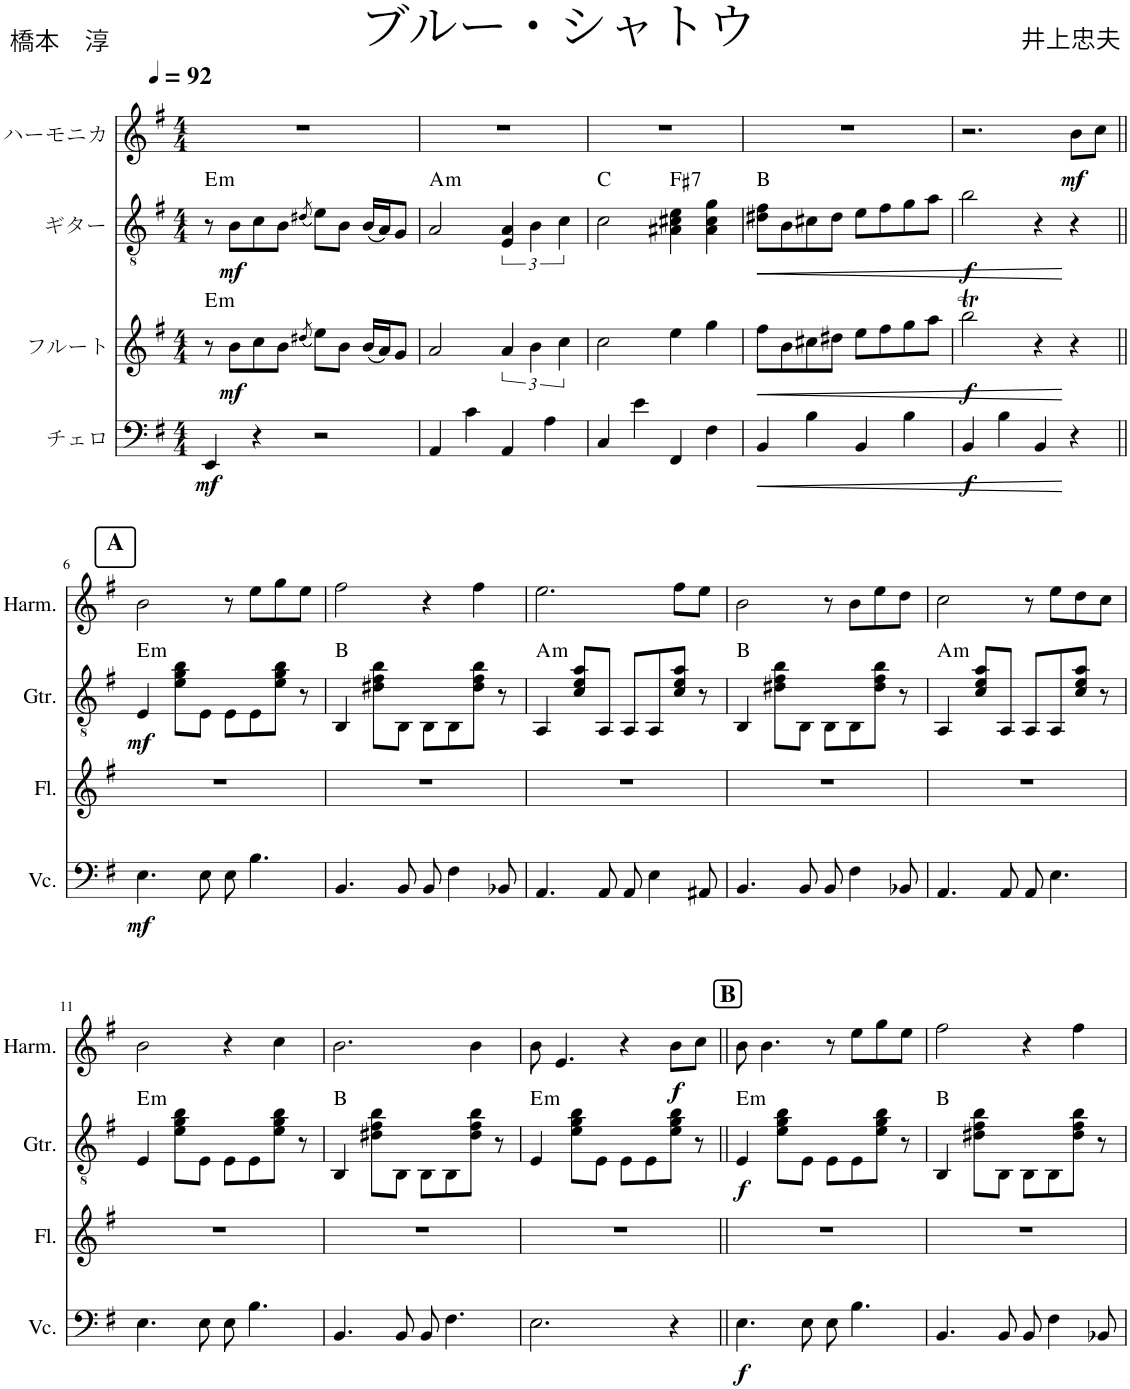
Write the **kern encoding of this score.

**kern	**dynam	**kern	**dynam	**harte	**kern	**dynam	**harte	**kern	**dynam
*part4	*part4	*part3	*part3	*part3	*part2	*part2	*part2	*part1	*part1
*staff4	*staff4	*staff3	*staff3	*	*staff2	*staff2	*	*staff1	*staff1
*I"チェロ	*	*I"フルート	*	*	*I"ギター	*	*	*I"ハーモニカ	*
*clefF4	*	*clefG2	*	*	*clefGv2	*	*	*clefG2	*
*k[f#]	*	*k[f#]	*	*	*k[f#]	*	*	*k[f#]	*
*M4/4	*	*M4/4	*	*	*M4/4	*	*	*M4/4	*
*MM92	*	*MM92	*	*	*MM92	*	*	*MM92	*
=1	=1	=1	=1	=1	=1	=1	=1	=1	=1
!	!LO:DY:b	!	!	!LO:H:kt=m	!	!	!LO:H:kt=m	!	!
4EE/	mf	8r	.	E:min	8r	.	E:min	1r	.
!	!	!	!LO:DY:b	!	!	!LO:DY:b	!	!	!
.	.	8b\L	mf	.	8B\L	mf	.	.	.
4r	.	8cc\	.	.	8c\	.	.	.	.
.	.	8b\J	.	.	8B\J	.	.	.	.
.	.	(8qdd#X/	.	.	(8qd#X/	.	.	.	.
2r	.	8ee\L)	.	.	8e\L)	.	.	.	.
.	.	8b\J	.	.	8B\J	.	.	.	.
.	.	(16b/LL	.	.	(16B/LL	.	.	.	.
.	.	16a/J)	.	.	16A/J)	.	.	.	.
.	.	8g/J	.	.	8G/J	.	.	.	.
=2	=2	=2	=2	=2	=2	=2	=2	=2	=2
!	!	!	!	!	!	!	!LO:H:kt=m	!	!
4AA/	.	2a/	.	.	2A/	.	A:min	1r	.
4c\	.	.	.	.	.	.	.	.	.
4AA/	.	6a/	.	.	6E/ 6A/	.	.	.	.
.	.	6b\	.	.	6B\	.	.	.	.
4A\	.	.	.	.	.	.	.	.	.
.	.	6cc\	.	.	6c\	.	.	.	.
=3	=3	=3	=3	=3	=3	=3	=3	=3	=3
4C/	.	2cc\	.	.	2c\	.	C:maj	1r	.
4e\	.	.	.	.	.	.	.	.	.
!	!	!	!	!	!	!	!LO:H:kt=7	!	!
4FF#/	.	4ee\	.	.	4A#X\ 4c#X\ 4e\	.	F#:7	.	.
4F#\	.	4gg\	.	.	4A#\ 4c#\ 4g\	.	.	.	.
=4	=4	=4	=4	=4	=4	=4	=4	=4	=4
!	!LO:HP:b	!	!LO:HP:b	!	!	!LO:HP:b	!	!	!
4BB/	<	8ff#\L	<	.	8d#X\ 8f#\L	<	B:maj	1r	.
.	.	8b\	.	.	8B\	.	.	.	.
4B\	.	8cc#X\	.	.	8c#X\	.	.	.	.
.	.	8dd#X\J	.	.	8d#\J	.	.	.	.
4BB/	.	8ee\L	.	.	8e\L	.	.	.	.
.	.	8ff#\	.	.	8f#\	.	.	.	.
4B\	.	8gg\	.	.	8g\	.	.	.	.
.	.	8aa\J	.	.	8a\J	.	.	.	.
=5	=5	=5	=5	=5	=5	=5	=5	=5	=5
!	!LO:DY:b	!	!LO:DY:b	!	!	!LO:DY:b	!	!	!
4BB/	f	2bbt\	f	.	2b\	f	.	2.r	.
4B\	.	.	.	.	.	.	.	.	.
4BB/	.	4r	.	.	4r	.	.	.	.
!	!	!	!	!	!	!	!	!	!LO:DY:b
4r	[	4r	[	.	4r	[	.	8b\L	mf
.	.	.	.	.	.	.	.	8cc\J	.
!!LO:LB:g=z
!!LO:REH:place=s1:a:t=
!!LO:REH:place=s1:a:B:cj:fs=14:t=A
=6||	=6||	=6||	=6||	=6||	=6||	=6||	=6||	=6||	=6||
!	!LO:DY:b	!	!	!	!	!LO:DY:b	!LO:H:kt=m	!	!
4.E\	mf	1r	.	.	4E/	mf	E:min	2b\	.
.	.	.	.	.	8e\ 8g\ 8b\L	.	.	.	.
8E\	.	.	.	.	8E\J	.	.	.	.
8E\	.	.	.	.	8E\L	.	.	8r	.
4.B\	.	.	.	.	8E\	.	.	8ee\L	.
.	.	.	.	.	8e\ 8g\ 8b\J	.	.	8gg\	.
.	.	.	.	.	8r	.	.	8ee\J	.
=7	=7	=7	=7	=7	=7	=7	=7	=7	=7
4.BB/	.	1r	.	.	4BB/	.	B:maj	2ff#\	.
.	.	.	.	.	8d#X\ 8f#\ 8b\L	.	.	.	.
8BB/	.	.	.	.	8BB\J	.	.	.	.
8BB/	.	.	.	.	8BB\L	.	.	4r	.
4F#\	.	.	.	.	8BB\	.	.	.	.
.	.	.	.	.	8d#\ 8f#\ 8b\J	.	.	4ff#\	.
8BB-X/	.	.	.	.	8r	.	.	.	.
=8	=8	=8	=8	=8	=8	=8	=8	=8	=8
!	!	!	!	!	!	!	!LO:H:kt=m	!	!
4.AA/	.	1r	.	.	4AA/	.	A:min	2.ee\	.
.	.	.	.	.	8c/ 8e/ 8a/L	.	.	.	.
8AA/	.	.	.	.	8AA/J	.	.	.	.
8AA/	.	.	.	.	8AA/L	.	.	.	.
4E\	.	.	.	.	8AA/	.	.	.	.
.	.	.	.	.	8c/ 8e/ 8a/J	.	.	8ff#\L	.
8AA#X/	.	.	.	.	8r	.	.	8ee\J	.
=9	=9	=9	=9	=9	=9	=9	=9	=9	=9
4.BB/	.	1r	.	.	4BB/	.	B:maj	2b\	.
.	.	.	.	.	8d#X\ 8f#\ 8b\L	.	.	.	.
8BB/	.	.	.	.	8BB\J	.	.	.	.
8BB/	.	.	.	.	8BB\L	.	.	8r	.
4F#\	.	.	.	.	8BB\	.	.	8b\L	.
.	.	.	.	.	8d#\ 8f#\ 8b\J	.	.	8ee\	.
8BB-X/	.	.	.	.	8r	.	.	8dd\J	.
=10	=10	=10	=10	=10	=10	=10	=10	=10	=10
!	!	!	!	!	!	!	!LO:H:kt=m	!	!
4.AA/	.	1r	.	.	4AA/	.	A:min	2cc\	.
.	.	.	.	.	8c/ 8e/ 8a/L	.	.	.	.
8AA/	.	.	.	.	8AA/J	.	.	.	.
8AA/	.	.	.	.	8AA/L	.	.	8r	.
4.E\	.	.	.	.	8AA/	.	.	8ee\L	.
.	.	.	.	.	8c/ 8e/ 8a/J	.	.	8dd\	.
.	.	.	.	.	8r	.	.	8cc\J	.
!!LO:LB:g=z
=11	=11	=11	=11	=11	=11	=11	=11	=11	=11
!	!	!	!	!	!	!	!LO:H:kt=m	!	!
4.E\	.	1r	.	.	4E/	.	E:min	2b\	.
.	.	.	.	.	8e\ 8g\ 8b\L	.	.	.	.
8E\	.	.	.	.	8E\J	.	.	.	.
8E\	.	.	.	.	8E\L	.	.	4r	.
4.B\	.	.	.	.	8E\	.	.	.	.
.	.	.	.	.	8e\ 8g\ 8b\J	.	.	4cc\	.
.	.	.	.	.	8r	.	.	.	.
=12	=12	=12	=12	=12	=12	=12	=12	=12	=12
4.BB/	.	1r	.	.	4BB/	.	B:maj	2.b\	.
.	.	.	.	.	8d#X\ 8f#\ 8b\L	.	.	.	.
8BB/	.	.	.	.	8BB\J	.	.	.	.
8BB/	.	.	.	.	8BB\L	.	.	.	.
4.F#\	.	.	.	.	8BB\	.	.	.	.
.	.	.	.	.	8d#\ 8f#\ 8b\J	.	.	4b\	.
.	.	.	.	.	8r	.	.	.	.
=13	=13	=13	=13	=13	=13	=13	=13	=13	=13
!	!	!	!	!	!	!	!LO:H:kt=m	!	!
2.E\	.	1r	.	.	4E/	.	E:min	8b\	.
.	.	.	.	.	.	.	.	4.e/	.
.	.	.	.	.	8e\ 8g\ 8b\L	.	.	.	.
.	.	.	.	.	8E\J	.	.	.	.
.	.	.	.	.	8E\L	.	.	4r	.
.	.	.	.	.	8E\	.	.	.	.
!	!	!	!	!	!	!	!	!	!LO:DY:b
4r	.	.	.	.	8e\ 8g\ 8b\J	.	.	8b\L	f
.	.	.	.	.	8r	.	.	8cc\J	.
!!LO:REH:place=s1:a:B:cj:fs=14:t=B
=14||	=14||	=14||	=14||	=14||	=14||	=14||	=14||	=14||	=14||
!	!LO:DY:b	!	!	!	!	!LO:DY:b	!LO:H:kt=m	!	!
4.E\	f	1r	.	.	4E/	f	E:min	8b\	.
.	.	.	.	.	.	.	.	4.b\	.
.	.	.	.	.	8e\ 8g\ 8b\L	.	.	.	.
8E\	.	.	.	.	8E\J	.	.	.	.
8E\	.	.	.	.	8E\L	.	.	8r	.
4.B\	.	.	.	.	8E\	.	.	8ee\L	.
.	.	.	.	.	8e\ 8g\ 8b\J	.	.	8gg\	.
.	.	.	.	.	8r	.	.	8ee\J	.
=15	=15	=15	=15	=15	=15	=15	=15	=15	=15
4.BB/	.	1r	.	.	4BB/	.	B:maj	2ff#\	.
.	.	.	.	.	8d#X\ 8f#\ 8b\L	.	.	.	.
8BB/	.	.	.	.	8BB\J	.	.	.	.
8BB/	.	.	.	.	8BB\L	.	.	4r	.
4F#\	.	.	.	.	8BB\	.	.	.	.
.	.	.	.	.	8d#\ 8f#\ 8b\J	.	.	4ff#\	.
8BB-X/	.	.	.	.	8r	.	.	.	.
=	=	=	=	=	=	=	=	=	=
*-	*-	*-	*-	*-	*-	*-	*-	*-	*-
